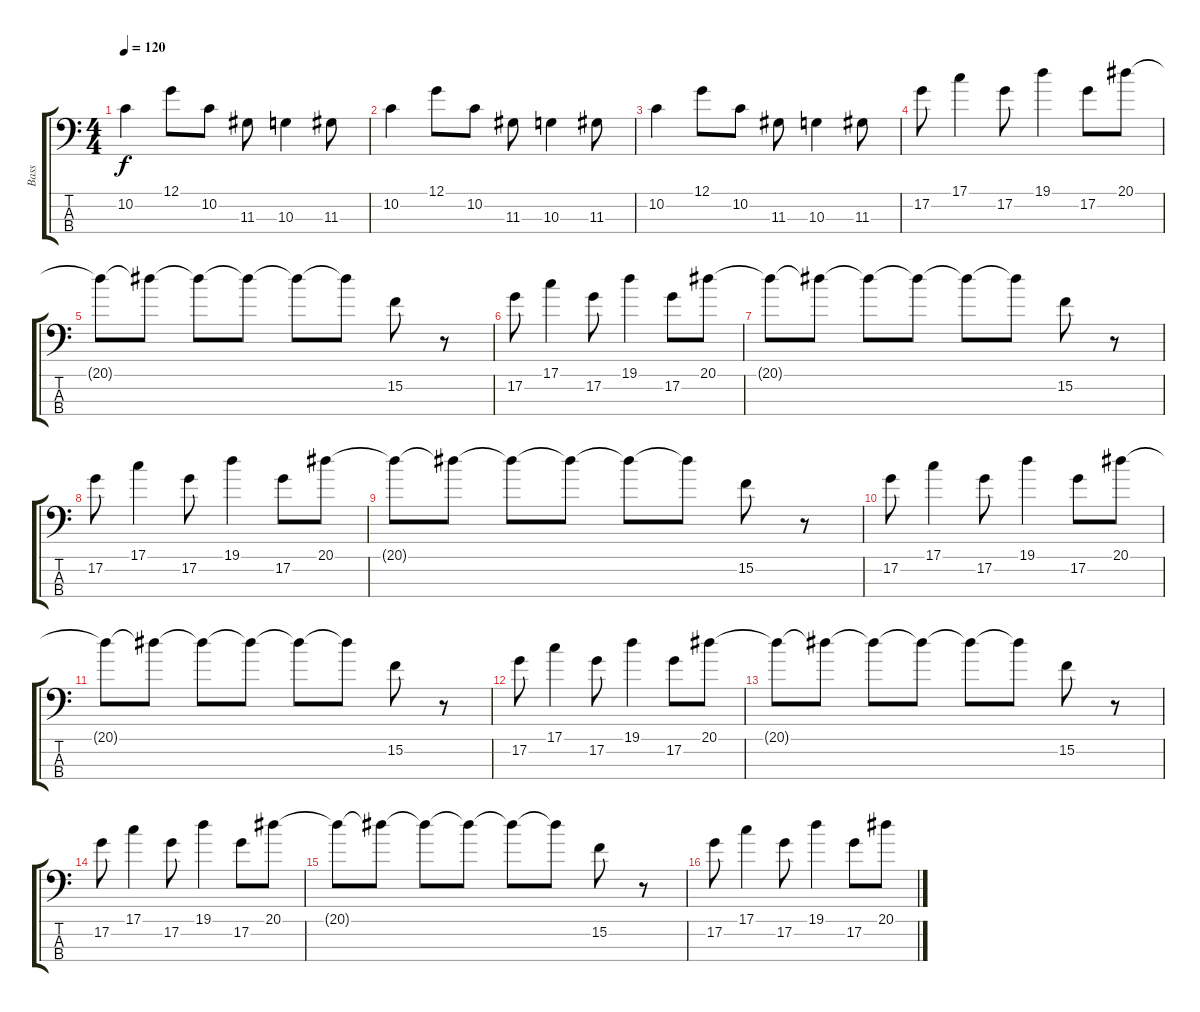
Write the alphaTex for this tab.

\track ("Bass" "Bass") {instrument electricbassfinger}
\staff {score tabs}
\tuning (G2 D2 A1 E1) {hide}
\ts (4 4)
\tempo 120
\clef f4
\ks c
10.2.4{dy f} 12.1.8 10.2.8 11.3.8 10.3.4 11.3.8 |
10.2.4 12.1.8 10.2.8 11.3.8 10.3.4 11.3.8 |
10.2.4 12.1.8 10.2.8 11.3.8 10.3.4 11.3.8 |
17.2.8 17.1.4 17.2.8 19.1.4 17.2.8 20.1.8 |
20.1{t}.8 20.1{t}.8 20.1{t}.8 20.1{t}.8 20.1{t}.8 20.1{t}.8 15.2.8 r.8 |
17.2.8 17.1.4 17.2.8 19.1.4 17.2.8 20.1.8 |
20.1{t}.8 20.1{t}.8 20.1{t}.8 20.1{t}.8 20.1{t}.8 20.1{t}.8 15.2.8 r.8 |
17.2.8 17.1.4 17.2.8 19.1.4 17.2.8 20.1.8 |
20.1{t}.8 20.1{t}.8 20.1{t}.8 20.1{t}.8 20.1{t}.8 20.1{t}.8 15.2.8 r.8 |
17.2.8 17.1.4 17.2.8 19.1.4 17.2.8 20.1.8 |
20.1{t}.8 20.1{t}.8 20.1{t}.8 20.1{t}.8 20.1{t}.8 20.1{t}.8 15.2.8 r.8 |
17.2.8 17.1.4 17.2.8 19.1.4 17.2.8 20.1.8 |
20.1{t}.8 20.1{t}.8 20.1{t}.8 20.1{t}.8 20.1{t}.8 20.1{t}.8 15.2.8 r.8 |
17.2.8 17.1.4 17.2.8 19.1.4 17.2.8 20.1.8 |
20.1{t}.8 20.1{t}.8 20.1{t}.8 20.1{t}.8 20.1{t}.8 20.1{t}.8 15.2.8 r.8 |
17.2.8 17.1.4 17.2.8 19.1.4 17.2.8 20.1.8
